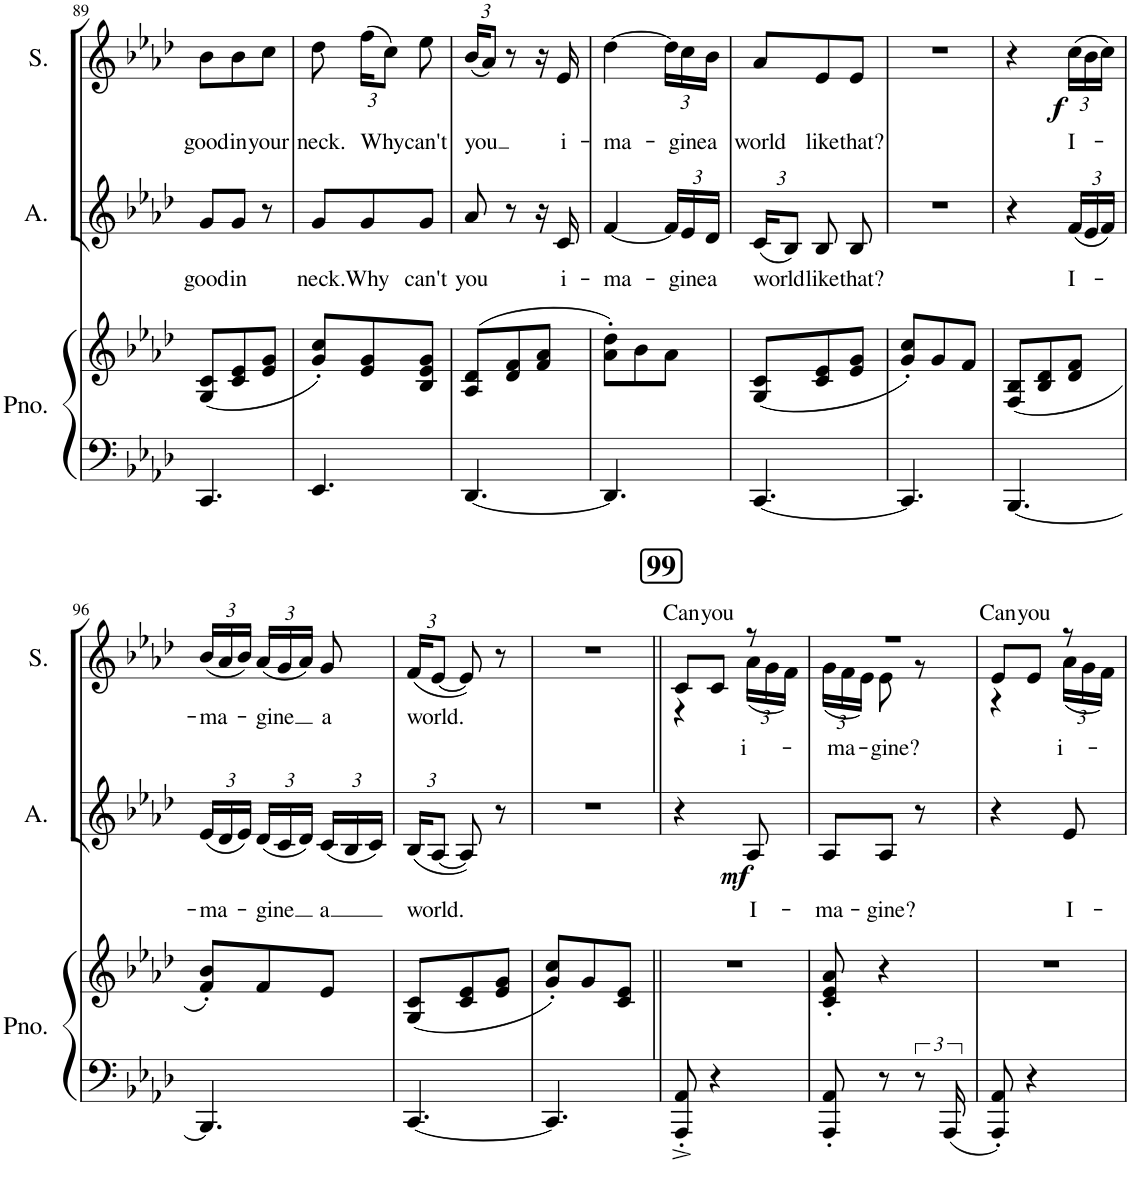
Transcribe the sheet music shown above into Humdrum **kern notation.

**kern	**kern	**kern	**text	**dynam	**kern	**text	**dynam
*part3	*part3	*part2	*part2	*part2	*part1	*part1	*part1
*staff4	*staff3	*staff2	*staff2	*staff2	*staff1	*staff1	*staff1
*I"Piano	*	*I"Alto	*	*	*I"Soprano	*	*
*I'Pno.	*	*I'A.	*	*	*I'S.	*	*
!!LO:PB:g=z
*clefF4	*clefG2	*clefG2	*	*	*clefG2	*	*
*	*	*Trd1c2	*	*	*Trd1c2	*	*
*k[b-e-a-d-]	*k[b-e-a-d-]	*k[b-e-a-d-]	*	*	*k[b-e-a-d-]	*	*
*M3/8	*M3/8	*M3/8	*	*	*M3/8	*	*
=89	=89	=89	=89	=89	=89	=89	=89
!	!	!	!LO:LY:b	!	!	!LO:LY:b	!
4.CC/	(8G/ 8c/L	8g/L	good	.	8b-\L	good	.
!	!	!	!LO:LY:b	!	!	!LO:LY:b	!
.	8c/ 8e-/	8g/J	in	.	8b-\	in	.
!	!	!	!	!	!	!LO:LY:b	!
.	8e-/ 8g/J	8r	.	.	8cc\J	your	.
=90	=90	=90	=90	=90	=90	=90	=90
!	!	!	!LO:LY:b	!	!	!LO:LY:b	!
4.EE-/	8g/' 8cc/'L)	8g/L	neck.	.	8dd-\	neck.	.
!	!	!	!LO:LY:b	!	!	!	!
*	*	*	*	*	*Xbrackettup	*	*
!	!	!	!	!	!	!LO:LY:b	!
.	8e-/ 8g/	8g/	Why	.	(24ff\KL	Why	.
.	.	.	.	.	12cc\J)	.	.
!	!	!	!LO:LY:b	!	!	!LO:LY:b	!
.	8B-/ 8e-/ 8g/J	8g/J	can't	.	8ee-\	can't	.
=91	=91	=91	=91	=91	=91	=91	=91
!	!	!	!LO:LY:b	!	!	!LO:LY:b	!
[4.DD-/	(8A-/ 8d-/L	8a-/	you	.	(24b-/KL	you	.
.	.	.	.	.	12a-/J)	.	.
.	8d-/ 8f/	8r	.	.	8r	.	.
.	8f/ 8a-/J	16r	.	.	16r	.	.
!	!	!	!LO:LY:b	!	!	!LO:LY:b	!
.	.	16c/	i-	.	16e-/	i-	.
=92	=92	=92	=92	=92	=92	=92	=92
!	!	!	!LO:LY:b	!	!	!LO:LY:b	!
4.DD-/]	8a-\' 8dd-\'L)	[4f/	-ma-	.	[4dd-\	-ma-	.
.	8b-\	.	.	.	.	.	.
*	*	*Xbrackettup	*	*	*	*	*
.	8a-\J	24f/LL]	.	.	24dd-\LL]	.	.
!	!	!	!LO:LY:b	!	!	!LO:LY:b	!
.	.	24e-/	-gine	.	24cc\	-gine	.
!	!	!	!LO:LY:b	!	!	!LO:LY:b	!
.	.	24d-/JJ	a	.	24b-\JJ	a	.
=93	=93	=93	=93	=93	=93	=93	=93
!	!	!	!LO:LY:b	!	!	!LO:LY:b	!
[4.CC/	(8G/ 8c/L	(24c/KL	world	.	8a-/L	world	.
.	.	12B-/J)	.	.	.	.	.
!	!	!	!LO:LY:b	!	!	!LO:LY:b	!
.	8c/ 8e-/	8B-/	like	.	8e-/	like	.
!	!	!	!LO:LY:b	!	!	!LO:LY:b	!
.	8e-/ 8g/J	8B-/	that?	.	8e-/J	that?	.
=94	=94	=94	=94	=94	=94	=94	=94
4.CC/]	8g/' 8cc/'L)	4.r	.	.	4.r	.	.
.	8g/	.	.	.	.	.	.
.	8f/J	.	.	.	.	.	.
=95	=95	=95	=95	=95	=95	=95	=95
[4.BBB-/	(8F/ 8B-/L	4r	.	.	4r	.	.
.	8B-/ 8d-/	.	.	.	.	.	.
!	!	!	!LO:LY:b	!	!	!LO:LY:b	!LO:DY:b
.	8d-/ 8f/J	(24f/LL	I-	.	(24cc\LL	I-	f
.	.	24e-/	.	.	24b-\	.	.
.	.	24f/JJ)	.	.	24cc\JJ)	.	.
!!LO:LB:g=z
=96	=96	=96	=96	=96	=96	=96	=96
!	!	!	!LO:LY:b	!	!	!LO:LY:b	!
4.BBB-/]	8f/' 8b-/'L)	(24e-/LL	-ma-	.	(24b-/LL	-ma-	.
.	.	24d-/	.	.	24a-/	.	.
.	.	24e-/JJ)	.	.	24b-/JJ)	.	.
!	!	!	!LO:LY:b	!	!	!LO:LY:b	!
.	8f/	(24d-/LL	gine	.	(24a-/LL	-gine	.
.	.	24c/	.	.	24g/	.	.
.	.	24d-/JJ)	.	.	24a-/JJ)	.	.
!	!	!	!LO:LY:b	!	!	!LO:LY:b	!
.	8e-/J	(24c/LL	a	.	8g/	a	.
.	.	24B-/	.	.	.	.	.
.	.	24c/JJ)	.	.	.	.	.
=97	=97	=97	=97	=97	=97	=97	=97
!	!	!	!LO:LY:b	!	!	!LO:LY:b	!
[4.CC/	(8G/ 8c/L	(24B-/KL	world.	.	(24f/KL	world.	.
.	.	[12A-/J	.	.	[12e-/J	.	.
.	8c/ 8e-/	8A-/])	.	.	8e-/])	.	.
.	8e-/ 8g/J	8r	.	.	8r	.	.
=98	=98	=98	=98	=98	=98	=98	=98
4.CC/]	8g/' 8cc/'L)	4.r	.	.	4.r	.	.
.	8g/	.	.	.	.	.	.
.	8c/ 8e-/J	.	.	.	.	.	.
!!LO:REH:place=s1:a:B:cj:fs=14:t=99
=99||	=99||	=99||	=99||	=99||	=99||	=99||	=99||
!	!	!	!	!	!	!LO:LY:a	!
*	*	*	*	*	*^	*	*
8AAA-/'^ 8AA-/'^	4.r	4r	.	.	8c/L	4r	Can	.
!	!	!	!	!	!	!	!LO:LY:a	!
4r	.	.	.	.	8c/J	.	you	.
!	!	!	!LO:LY:b	!LO:DY:b	!	!	!LO:LY:b	!
.	.	8A-/	I-	mf	8r	(24a-\LL	i-	.
.	.	.	.	.	.	24g\	.	.
.	.	.	.	.	.	24f\JJ)	.	.
=100	=100	=100	=100	=100	=100	=100	=100	=100
!	!	!	!LO:LY:b	!	!	!	!LO:LY:b	!
8AAA-/' 8AA-/'	8c/' 8e-/' 8a-/'	8A-/L	-ma-	.	4.r	(24g\LL	-ma-	.
.	.	.	.	.	.	24f\	.	.
.	.	.	.	.	.	24e-\JJ)	.	.
!	!	!	!LO:LY:b	!	!	!	!LO:LY:b	!
8r	4r	8A-/J	-gine?	.	.	8e-\	-gine?	.
12r	.	8r	.	.	.	8r	.	.
24AAA-/	.	.	.	.	.	.	.	.
=101	=101	=101	=101	=101	=101	=101	=101	=101
!	!	!	!	!	!	!	!LO:LY:a	!
8AAA-/' 8AA-/'	4.r	4r	.	.	8e-/L	4r	Can	.
!	!	!	!	!	!	!	!LO:LY:a	!
4r	.	.	.	.	8e-/J	.	you	.
!	!	!	!LO:LY:b	!	!	!	!LO:LY:b	!
.	.	8e-/	I-	.	8r	(24a-\LL	i-	.
.	.	.	.	.	.	24g\	.	.
.	.	.	.	.	.	24f\JJ)	.	.
*	*	*	*	*	*v	*v	*	*
=	=	=	=	=	=	=	=
*-	*-	*-	*-	*-	*-	*-	*-
